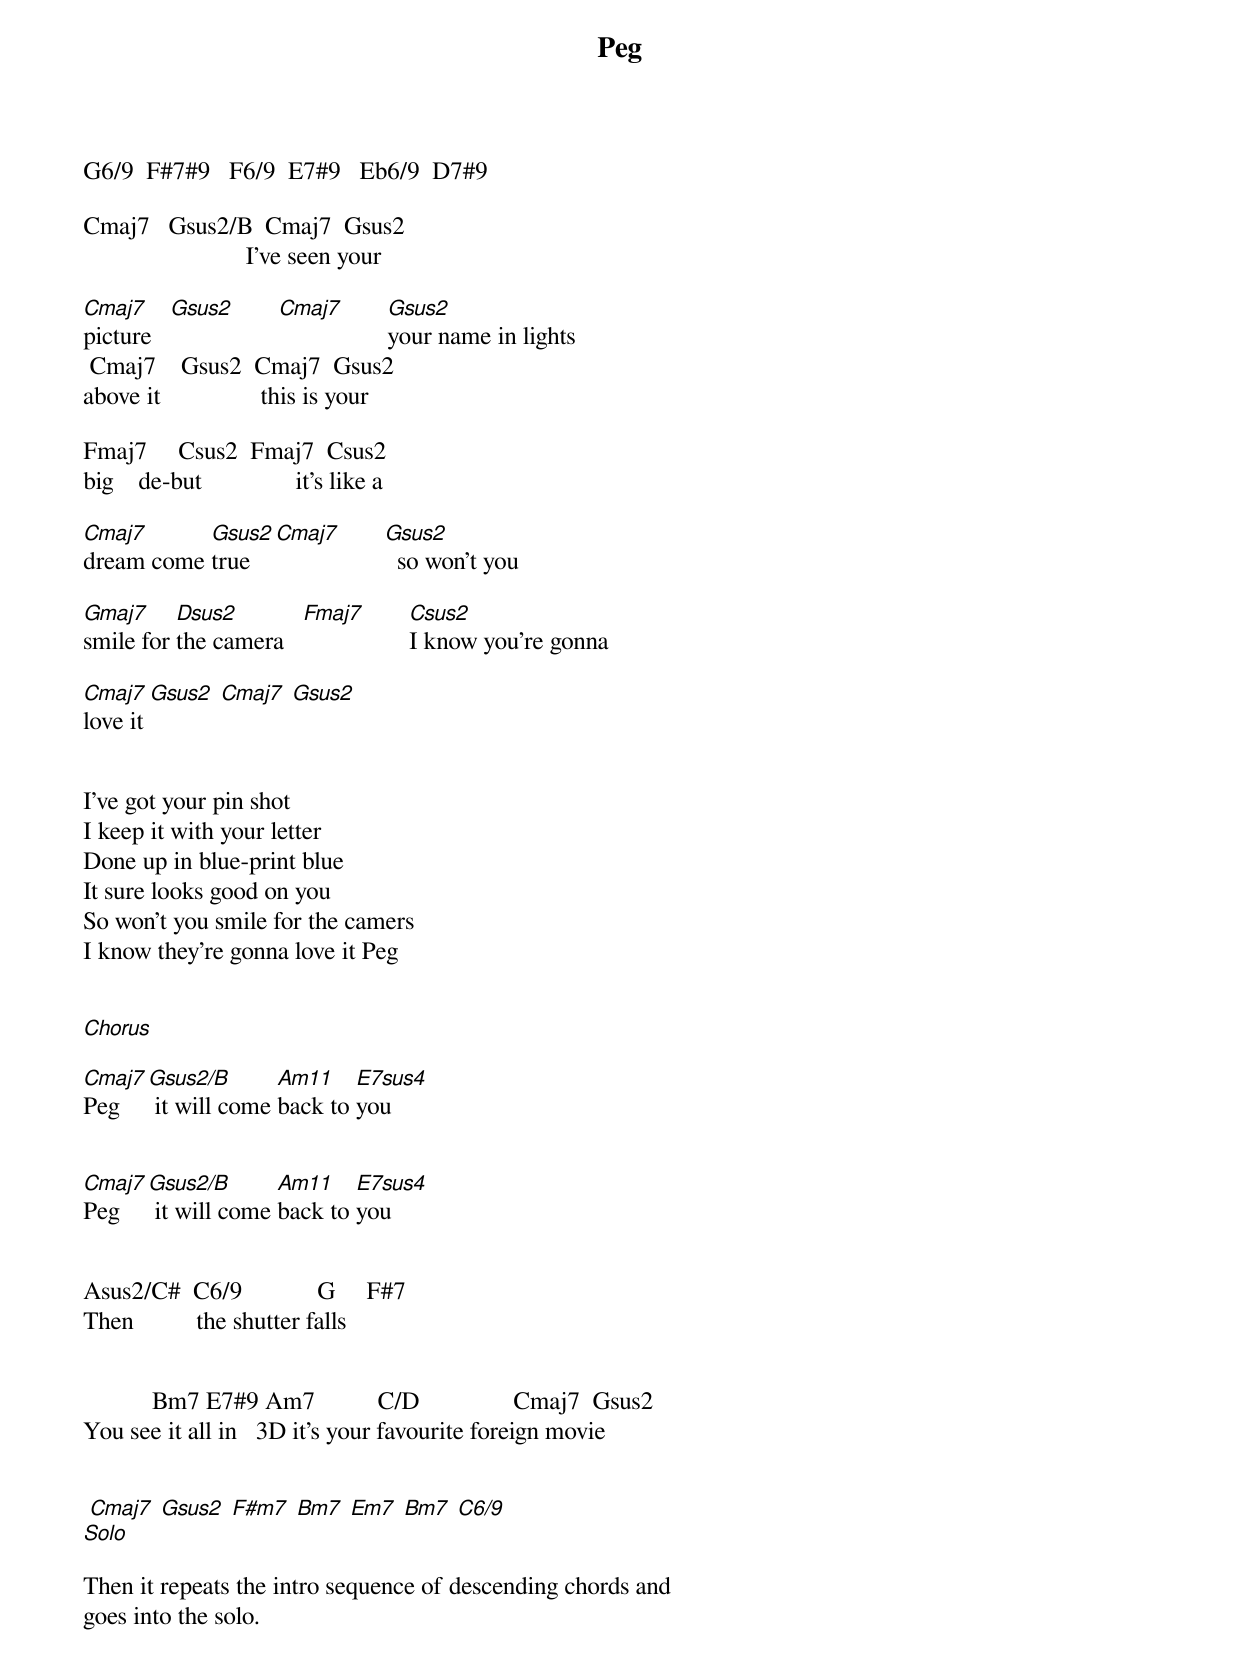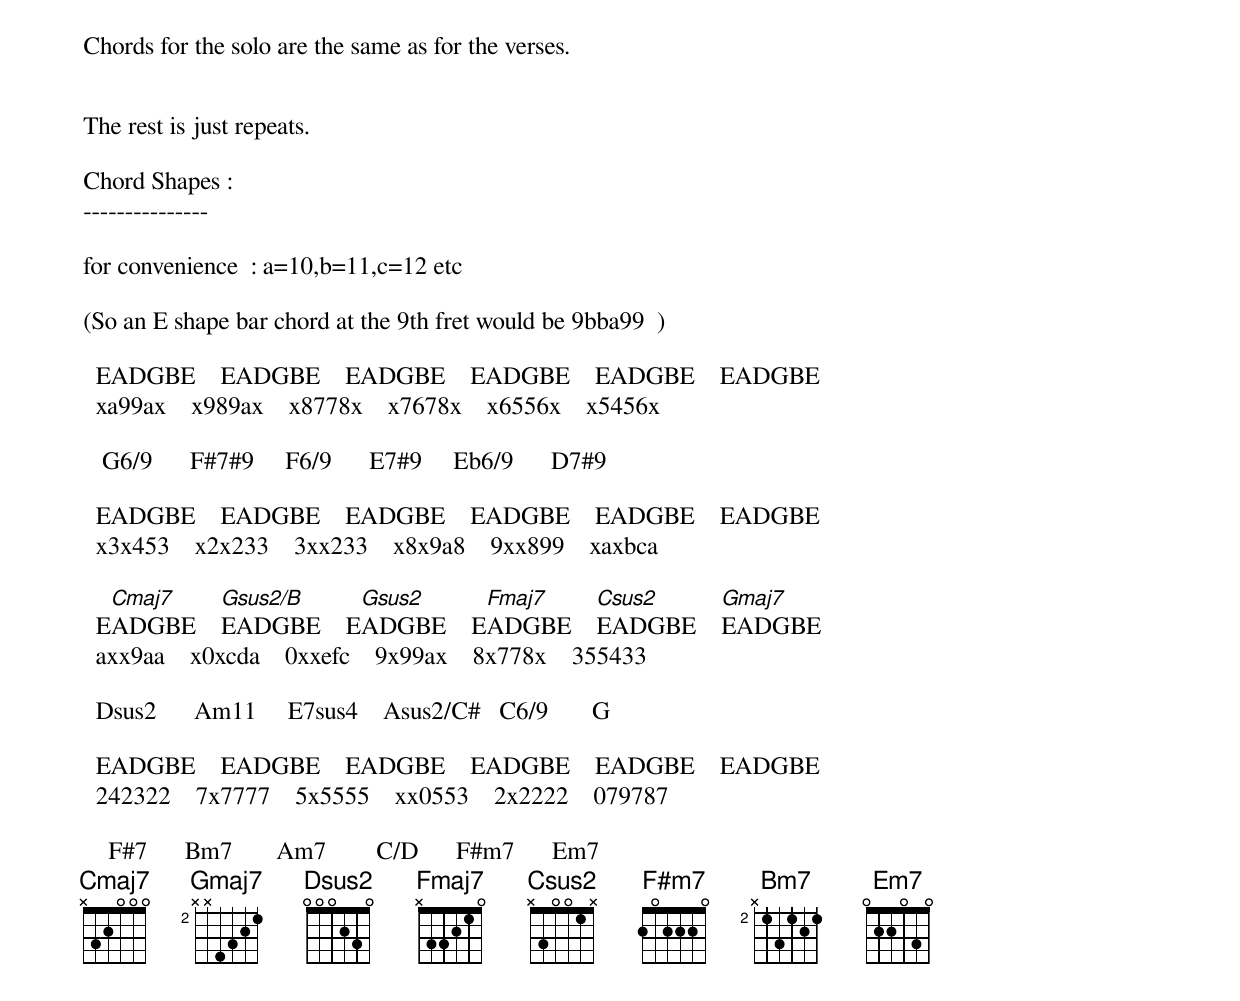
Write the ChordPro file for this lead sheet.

{title:Peg}

G6/9  F#7#9   F6/9  E7#9   Eb6/9  D7#9

Cmaj7   Gsus2/B  Cmaj7  Gsus2
                          I've seen your

[Cmaj7]picture   [Gsus2]       [Cmaj7]       [Gsus2]your name in lights
 Cmaj7    Gsus2  Cmaj7  Gsus2
above it                this is your

Fmaj7     Csus2  Fmaj7  Csus2
big    de-but               it's like a

[Cmaj7]dream come [Gsus2]true   [Cmaj7]       [Gsus2]  so won't you

[Gmaj7]smile for [Dsus2]the camera   [Fmaj7]       [Csus2]I know you're gonna

[Cmaj7]love it [Gsus2] [Cmaj7] [Gsus2]


I've got your pin shot
I keep it with your letter
Done up in blue-print blue
It sure looks good on you
So won't you smile for the camers
I know they're gonna love it Peg


[Chorus]

[Cmaj7]Peg    [Gsus2/B] it will come [Am11]back to [E7sus4]you


[Cmaj7]Peg    [Gsus2/B] it will come [Am11]back to [E7sus4]you


Asus2/C#  C6/9            G     F#7
Then          the shutter falls


           Bm7 E7#9 Am7          C/D               Cmaj7  Gsus2
You see it all in   3D it's your favourite foreign movie


 [Cmaj7] [Gsus2] [F#m7] [Bm7] [Em7] [Bm7] [C6/9]
[Solo]

Then it repeats the intro sequence of descending chords and
goes into the solo.

Chords for the solo are the same as for the verses.


The rest is just repeats.

Chord Shapes :
---------------

for convenience  : a=10,b=11,c=12 etc

(So an E shape bar chord at the 9th fret would be 9bba99  )

  EADGBE    EADGBE    EADGBE    EADGBE    EADGBE    EADGBE
  xa99ax    x989ax    x8778x    x7678x    x6556x    x5456x

   G6/9      F#7#9     F6/9      E7#9     Eb6/9      D7#9

  EADGBE    EADGBE    EADGBE    EADGBE    EADGBE    EADGBE
  x3x453    x2x233    3xx233    x8x9a8    9xx899    xaxbca

  E[Cmaj7]ADGBE    [Gsus2/B]EADGBE    E[Gsus2]ADGBE    E[Fmaj7]ADGBE    [Csus2]EADGBE    [Gmaj7]EADGBE
  axx9aa    x0xcda    0xxefc    9x99ax    8x778x    355433

  Dsus2      Am11     E7sus4    Asus2/C#   C6/9       G

  EADGBE    EADGBE    EADGBE    EADGBE    EADGBE    EADGBE
  242322    7x7777    5x5555    xx0553    2x2222    079787

    F#7      Bm7       Am7        C/D      F#m7      Em7
